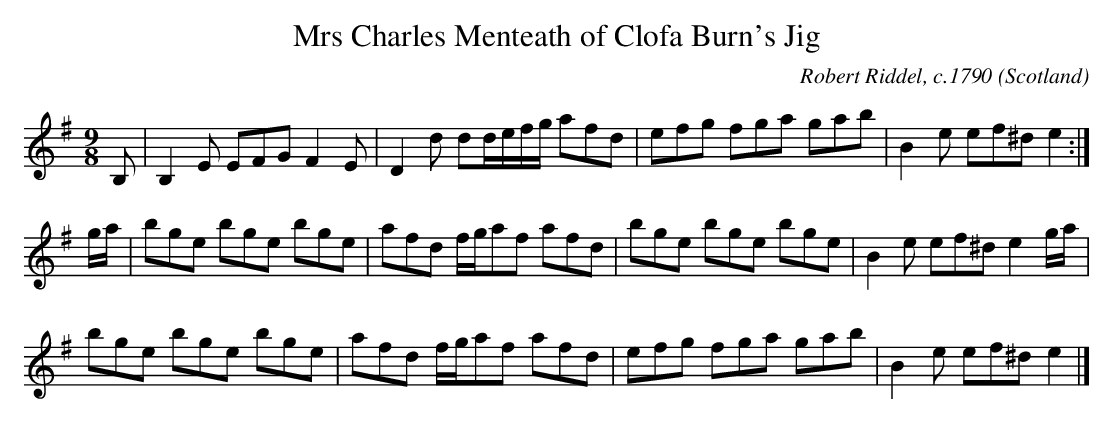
X:1
T:Mrs Charles Menteath of Clofa Burn's Jig
C:Robert Riddel, c.1790
O:Scotland
M:9/8
L:1/8
K:Em
B,|B,2 E EFG F2 E|D2 d dd/e/f/g/ afd|efg fga gab|B2 e ef^d e2:|
g/a/|bge bge bge|afd f/g/af afd|bge bge bge|B2 e ef^d e2 g/a/|
bge bge bge|afd f/g/af afd|efg fga gab|B2 e ef^d e2|]
